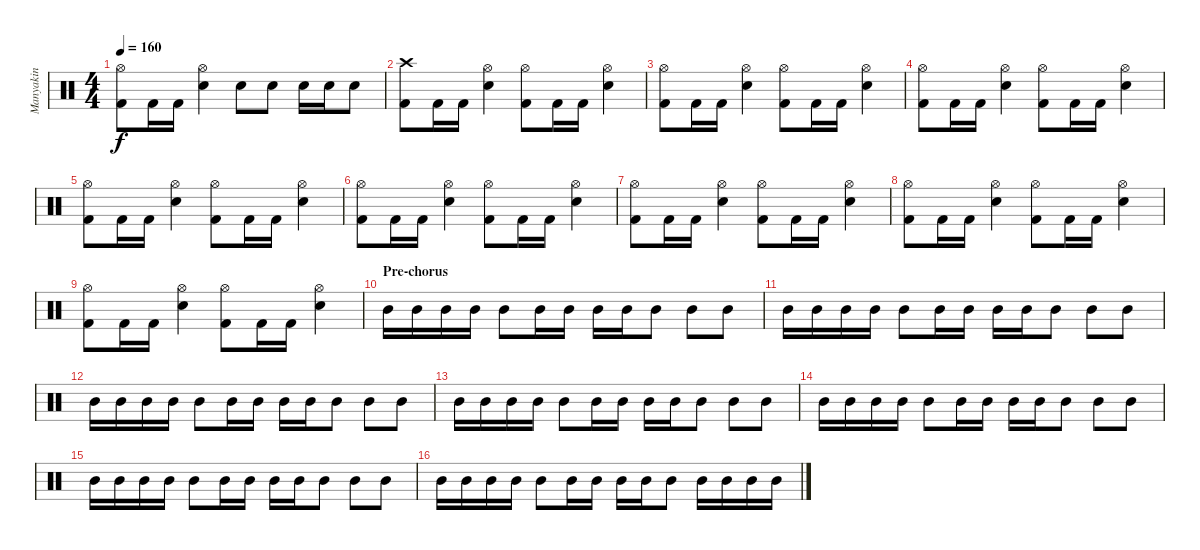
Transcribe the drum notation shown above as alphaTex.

\track ("Manyakin" "Manyakin") {instrument percussion}
\staff {score}
\articulation defaults
\ts (4 4)
\tempo 160
\clef neutral
\ks c
("Kick (hit) 2" "Hi-Hat (open)").8{dy f} "Kick (hit) 2".16 "Kick (hit) 2".16 ("Snare (hit) 2" "Hi-Hat (open)").4 "Snare (hit) 2".8 "Snare (hit) 2".8 "Snare (hit) 2".16 "Snare (hit) 2".16 "Snare (hit) 2".8 |
("Kick (hit) 2" "Crash high (hit)").8 "Kick (hit) 2".16 "Kick (hit) 2".16 ("Snare (hit) 2" "Hi-Hat (open)").4 ("Kick (hit) 2" "Hi-Hat (open)").8 "Kick (hit) 2".16 "Kick (hit) 2".16 ("Snare (hit) 2" "Hi-Hat (open)").4 |
("Kick (hit) 2" "Hi-Hat (open)").8 "Kick (hit) 2".16 "Kick (hit) 2".16 ("Snare (hit) 2" "Hi-Hat (open)").4 ("Kick (hit) 2" "Hi-Hat (open)").8 "Kick (hit) 2".16 "Kick (hit) 2".16 ("Snare (hit) 2" "Hi-Hat (open)").4 |
("Kick (hit) 2" "Hi-Hat (open)").8 "Kick (hit) 2".16 "Kick (hit) 2".16 ("Snare (hit) 2" "Hi-Hat (open)").4 ("Kick (hit) 2" "Hi-Hat (open)").8 "Kick (hit) 2".16 "Kick (hit) 2".16 ("Snare (hit) 2" "Hi-Hat (open)").4 |
("Kick (hit) 2" "Hi-Hat (open)").8 "Kick (hit) 2".16 "Kick (hit) 2".16 ("Snare (hit) 2" "Hi-Hat (open)").4 ("Kick (hit) 2" "Hi-Hat (open)").8 "Kick (hit) 2".16 "Kick (hit) 2".16 ("Snare (hit) 2" "Hi-Hat (open)").4 |
("Kick (hit) 2" "Hi-Hat (open)").8 "Kick (hit) 2".16 "Kick (hit) 2".16 ("Snare (hit) 2" "Hi-Hat (open)").4 ("Kick (hit) 2" "Hi-Hat (open)").8 "Kick (hit) 2".16 "Kick (hit) 2".16 ("Snare (hit) 2" "Hi-Hat (open)").4 |
("Kick (hit) 2" "Hi-Hat (open)").8 "Kick (hit) 2".16 "Kick (hit) 2".16 ("Snare (hit) 2" "Hi-Hat (open)").4 ("Kick (hit) 2" "Hi-Hat (open)").8 "Kick (hit) 2".16 "Kick (hit) 2".16 ("Snare (hit) 2" "Hi-Hat (open)").4 |
("Kick (hit) 2" "Hi-Hat (open)").8 "Kick (hit) 2".16 "Kick (hit) 2".16 ("Snare (hit) 2" "Hi-Hat (open)").4 ("Kick (hit) 2" "Hi-Hat (open)").8 "Kick (hit) 2".16 "Kick (hit) 2".16 ("Snare (hit) 2" "Hi-Hat (open)").4 |
("Kick (hit) 2" "Hi-Hat (open)").8 "Kick (hit) 2".16 "Kick (hit) 2".16 ("Snare (hit) 2" "Hi-Hat (open)").4 ("Kick (hit) 2" "Hi-Hat (open)").8 "Kick (hit) 2".16 "Kick (hit) 2".16 ("Snare (hit) 2" "Hi-Hat (open)").4 |
\section ("" "Pre-chorus")
"Mid Tom (hit)".16 "Mid Tom (hit)".16 "Mid Tom (hit)".16 "Mid Tom (hit)".16 "Mid Tom (hit)".8 "Mid Tom (hit)".16 "Mid Tom (hit)".16 "Mid Tom (hit)".16 "Mid Tom (hit)".16 "Mid Tom (hit)".8 "Mid Tom (hit)".8 "Mid Tom (hit)".8 |
"Mid Tom (hit)".16 "Mid Tom (hit)".16 "Mid Tom (hit)".16 "Mid Tom (hit)".16 "Mid Tom (hit)".8 "Mid Tom (hit)".16 "Mid Tom (hit)".16 "Mid Tom (hit)".16 "Mid Tom (hit)".16 "Mid Tom (hit)".8 "Mid Tom (hit)".8 "Mid Tom (hit)".8 |
"Mid Tom (hit)".16 "Mid Tom (hit)".16 "Mid Tom (hit)".16 "Mid Tom (hit)".16 "Mid Tom (hit)".8 "Mid Tom (hit)".16 "Mid Tom (hit)".16 "Mid Tom (hit)".16 "Mid Tom (hit)".16 "Mid Tom (hit)".8 "Mid Tom (hit)".8 "Mid Tom (hit)".8 |
"Mid Tom (hit)".16 "Mid Tom (hit)".16 "Mid Tom (hit)".16 "Mid Tom (hit)".16 "Mid Tom (hit)".8 "Mid Tom (hit)".16 "Mid Tom (hit)".16 "Mid Tom (hit)".16 "Mid Tom (hit)".16 "Mid Tom (hit)".8 "Mid Tom (hit)".8 "Mid Tom (hit)".8 |
"Mid Tom (hit)".16 "Mid Tom (hit)".16 "Mid Tom (hit)".16 "Mid Tom (hit)".16 "Mid Tom (hit)".8 "Mid Tom (hit)".16 "Mid Tom (hit)".16 "Mid Tom (hit)".16 "Mid Tom (hit)".16 "Mid Tom (hit)".8 "Mid Tom (hit)".8 "Mid Tom (hit)".8 |
"Mid Tom (hit)".16 "Mid Tom (hit)".16 "Mid Tom (hit)".16 "Mid Tom (hit)".16 "Mid Tom (hit)".8 "Mid Tom (hit)".16 "Mid Tom (hit)".16 "Mid Tom (hit)".16 "Mid Tom (hit)".16 "Mid Tom (hit)".8 "Mid Tom (hit)".8 "Mid Tom (hit)".8 |
"Mid Tom (hit)".16 "Mid Tom (hit)".16 "Mid Tom (hit)".16 "Mid Tom (hit)".16 "Mid Tom (hit)".8 "Mid Tom (hit)".16 "Mid Tom (hit)".16 "Mid Tom (hit)".16 "Mid Tom (hit)".16 "Mid Tom (hit)".8 "Mid Tom (hit)".16 "Mid Tom (hit)".16 "Mid Tom (hit)".16 "Mid Tom (hit)".16
